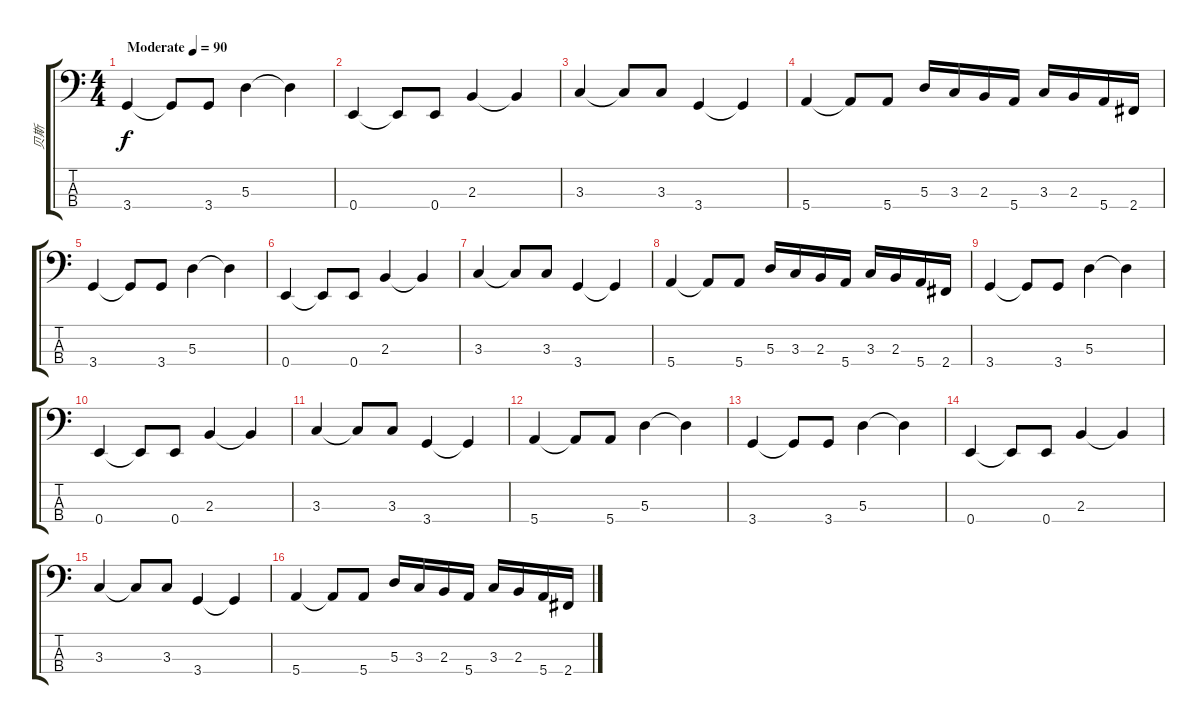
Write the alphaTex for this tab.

\track (" 贝斯" " 贝斯") {instrument electricbassfinger}
\staff {score tabs}
\tuning (G2 D2 A1 E1) {hide}
\ts (4 4)
\tempo (90 "Moderate")
\clef f4
\ks c
3.4.4{dy f instrument electricbassfinger} 3.4{t}.8 3.4.8 5.3.4 5.3{t}.4 |
0.4.4 0.4{t}.8 0.4.8 2.3.4 2.3{t}.4 |
3.3.4 3.3{t}.8 3.3.8 3.4.4 3.4{t}.4 |
5.4.4 5.4{t}.8 5.4.8 5.3.16 3.3.16{txt ""} 2.3.16 5.4.16 3.3.16 2.3.16 5.4.16 2.4.16 |
3.4.4 3.4{t}.8 3.4.8 5.3.4 5.3{t}.4 |
0.4.4 0.4{t}.8 0.4.8 2.3.4 2.3{t}.4 |
3.3.4 3.3{t}.8 3.3.8 3.4.4 3.4{t}.4 |
5.4.4 5.4{t}.8 5.4.8 5.3.16 3.3.16 2.3.16 5.4.16 3.3.16 2.3.16 5.4.16 2.4.16 |
3.4.4 3.4{t}.8 3.4.8 5.3.4 5.3{t}.4 |
0.4.4 0.4{t}.8 0.4.8 2.3.4 2.3{t}.4 |
3.3.4 3.3{t}.8 3.3.8 3.4.4 3.4{t}.4 |
5.4.4 5.4{t}.8 5.4.8 5.3.4 5.3{t}.4 |
3.4.4 3.4{t}.8 3.4.8 5.3.4 5.3{t}.4 |
0.4.4 0.4{t}.8 0.4.8 2.3.4 2.3{t}.4 |
3.3.4 3.3{t}.8 3.3.8 3.4.4 3.4{t}.4 |
5.4.4 5.4{t}.8 5.4.8 5.3.16 3.3.16 2.3.16 5.4.16 3.3.16 2.3.16 5.4.16 2.4.16
